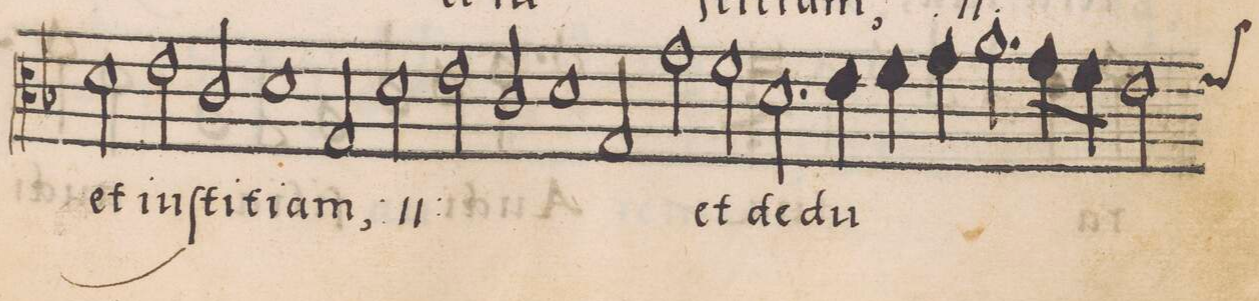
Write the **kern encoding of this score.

**kern	**text
*I"CANTVS	*
*clefC3	*
*k[b-]	*
*met(C|)	*
*M2/1	*
2d\	et
2e\	iu-
2c/	-ſti-
=20-	=20-
1d	-ti-
2G/	-am,
*	*ij
2d\	et
=21-	=21-
2e\	iu-
2c/	-ſti-
1d	-ti-
=22-	=22-
2G/	-am
*	*Xij
2g\	et
2f\	de
2.d\	du-
=23-	=23-
4e\	.
4f\	.
4g\	.
2.a\	.
8g\L	.
8f\J	.
=24-	=24-
*custos:f	*
2e\	.
*-	*-
